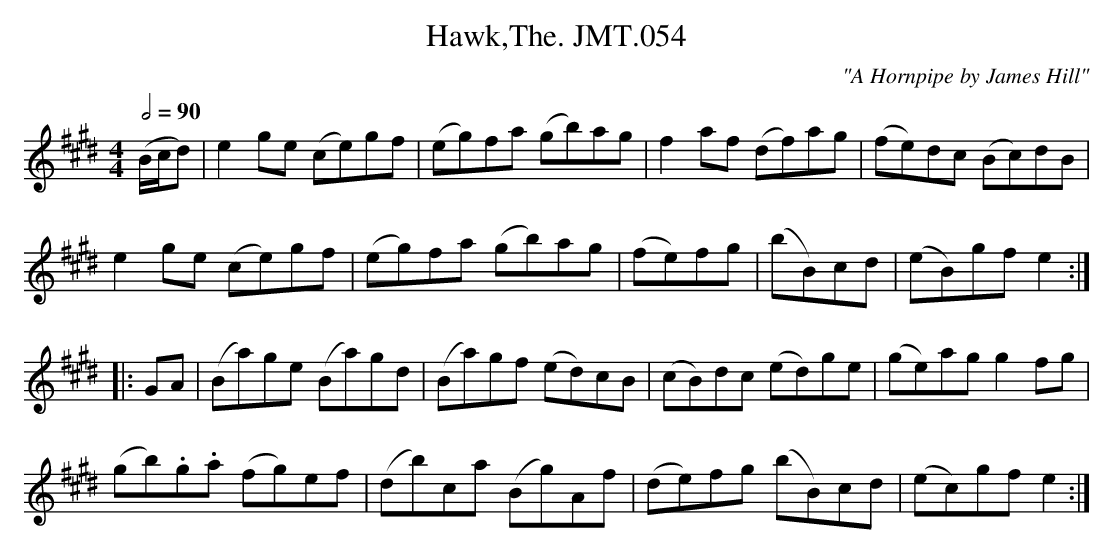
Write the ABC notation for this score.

X:1
T:Hawk,The. JMT.054
C:"A Hornpipe by James Hill"
L:1/8
M:4/4
Q:1/2=90
K:E
(B/c/d)|e2ge (ce)gf|(eg)fa (gb)ag|f2af (df)ag|(fe)dc (Bc)dB|!
e2ge (ce)gf|(eg)fa (gb)ag|(fe)fg|(bB)cd|(eB)gfe2:|!
|:GA|(Ba)ge (Ba)gd|(Ba)gf (ed)cB|(cB)dc (ed)ge|(ge)agg2fg|!
(gb).g.a (fg)ef|(db)ca (Bg)Af|(de)fg (bB)cd|(ec)gfe2:|
